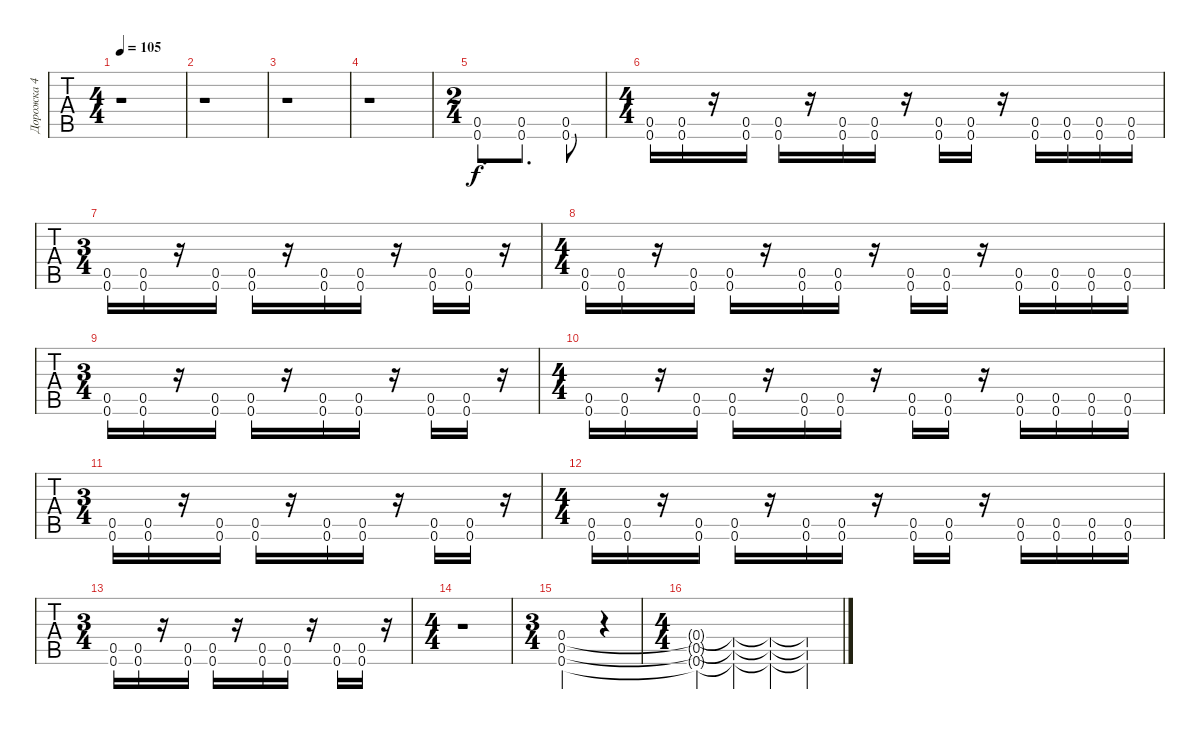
\track ("Дорожка 4" "Дорожка 4") {instrument distortionguitar}
\staff {tabs}
\tuning (Eb4 Bb3 Gb3 Db3 Ab2 Db2) {hide}
\ts (4 4)
\tempo 105
\clef g2
\ks c
r.1{dy f} |
r.1 |
r.1 |
r.1 |
\ts (2 4)
(0.5 0.6).8{d} (0.5 0.6).8{d} (0.5 0.6).8 |
\ts (4 4)
(0.5 0.6).16{instrument distortionguitar} (0.5 0.6).16 r.16 (0.5 0.6).16 (0.5 0.6).16 r.16 (0.5 0.6).16 (0.5 0.6).16 r.16 (0.5 0.6).16 (0.5 0.6).16 r.16 (0.5 0.6).16 (0.5 0.6).16 (0.5 0.6).16 (0.5 0.6).16 |
\ts (3 4)
(0.5 0.6).16{instrument distortionguitar} (0.5 0.6).16 r.16 (0.5 0.6).16 (0.5 0.6).16 r.16 (0.5 0.6).16 (0.5 0.6).16 r.16 (0.5 0.6).16 (0.5 0.6).16 r.16 |
\ts (4 4)
(0.5 0.6).16{instrument distortionguitar} (0.5 0.6).16 r.16 (0.5 0.6).16 (0.5 0.6).16 r.16 (0.5 0.6).16 (0.5 0.6).16 r.16 (0.5 0.6).16 (0.5 0.6).16 r.16 (0.5 0.6).16 (0.5 0.6).16 (0.5 0.6).16 (0.5 0.6).16 |
\ts (3 4)
(0.5 0.6).16{instrument distortionguitar} (0.5 0.6).16 r.16 (0.5 0.6).16 (0.5 0.6).16 r.16 (0.5 0.6).16 (0.5 0.6).16 r.16 (0.5 0.6).16 (0.5 0.6).16 r.16 |
\ts (4 4)
(0.5 0.6).16{instrument distortionguitar} (0.5 0.6).16 r.16 (0.5 0.6).16 (0.5 0.6).16 r.16 (0.5 0.6).16 (0.5 0.6).16 r.16 (0.5 0.6).16 (0.5 0.6).16 r.16 (0.5 0.6).16 (0.5 0.6).16 (0.5 0.6).16 (0.5 0.6).16 |
\ts (3 4)
(0.5 0.6).16{instrument distortionguitar} (0.5 0.6).16 r.16 (0.5 0.6).16 (0.5 0.6).16 r.16 (0.5 0.6).16 (0.5 0.6).16 r.16 (0.5 0.6).16 (0.5 0.6).16 r.16 |
\ts (4 4)
(0.5 0.6).16{instrument distortionguitar} (0.5 0.6).16 r.16 (0.5 0.6).16 (0.5 0.6).16 r.16 (0.5 0.6).16 (0.5 0.6).16 r.16 (0.5 0.6).16 (0.5 0.6).16 r.16 (0.5 0.6).16 (0.5 0.6).16 (0.5 0.6).16 (0.5 0.6).16 |
\ts (3 4)
(0.5 0.6).16{instrument distortionguitar} (0.5 0.6).16 r.16 (0.5 0.6).16 (0.5 0.6).16 r.16 (0.5 0.6).16 (0.5 0.6).16 r.16 (0.5 0.6).16 (0.5 0.6).16 r.16 |
\ts (4 4)
r.1 |
\ts (3 4)
(0.4 0.5 0.6).2 r.4 |
\ts (4 4)
(0.4{t} 0.5{t} 0.6{t}).4 (0.4{t} 0.5{t} 0.6{t}).4 (0.4{t} 0.5{t} 0.6{t}).4 (0.4{t} 0.5{t} 0.6{t}).4
